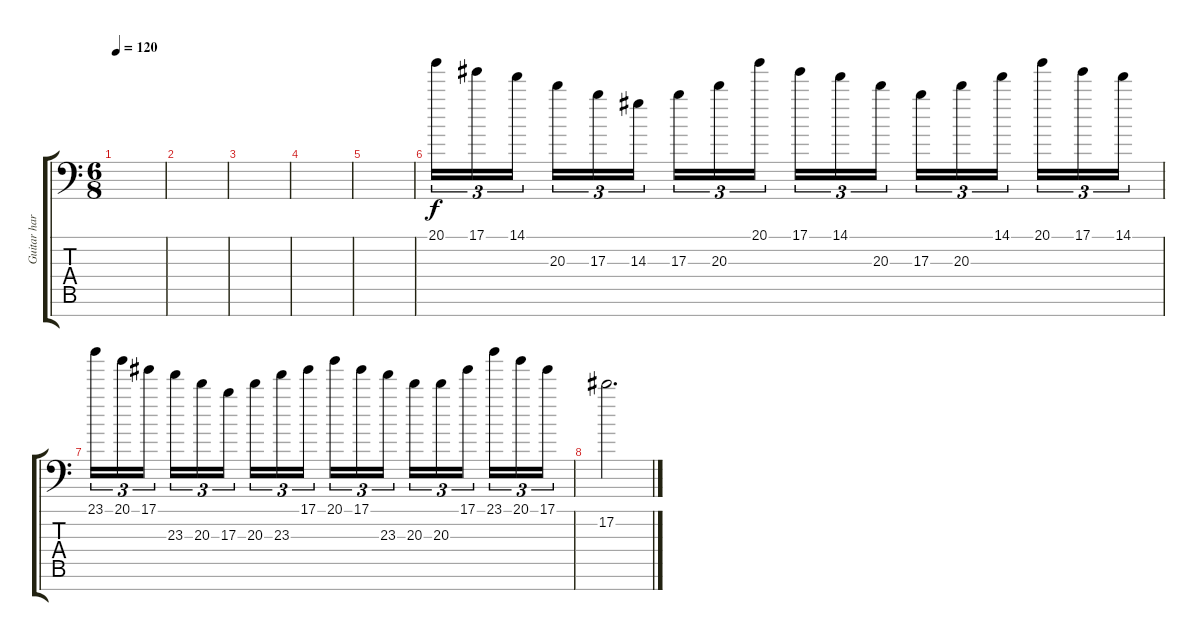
\track ("Guitar harmony" "Guitar har") {instrument distortionguitar}
\staff {score tabs}
\tuning (Eb4 Bb3 Gb3 Db3 Ab2 Eb2 C-1) {hide}
\ts (6 8)
\tempo 120
\clef f4
\ks c
|
|
|
|
|
20.1.16{tu (3 2)} 17.1.16{tu (3 2)} 14.1.16{tu (3 2) beam splitsecondary} 20.3.16{tu (3 2)} 17.3.16{tu (3 2)} 14.3.16{tu (3 2) beam splitsecondary} 17.3.16{tu (3 2)} 20.3.16{tu (3 2)} 20.1.16{tu (3 2)} 17.1.16{tu (3 2)} 14.1.16{tu (3 2)} 20.3.16{tu (3 2) beam splitsecondary} 17.3.16{tu (3 2)} 20.3.16{tu (3 2)} 14.1.16{tu (3 2) beam splitsecondary} 20.1.16{tu (3 2)} 17.1.16{tu (3 2)} 14.1.16{tu (3 2)} |
23.1.16{tu (3 2)} 20.1.16{tu (3 2)} 17.1.16{tu (3 2) beam splitsecondary} 23.3.16{tu (3 2)} 20.3.16{tu (3 2)} 17.3.16{tu (3 2) beam splitsecondary} 20.3.16{tu (3 2)} 23.3.16{tu (3 2)} 17.1.16{tu (3 2)} 20.1.16{tu (3 2)} 17.1.16{tu (3 2)} 23.3.16{tu (3 2) beam splitsecondary} 20.3.16{tu (3 2)} 20.3.16{tu (3 2)} 17.1.16{tu (3 2) beam splitsecondary} 23.1.16{tu (3 2)} 20.1.16{tu (3 2)} 17.1.16{tu (3 2)} |
17.2.2{d}
